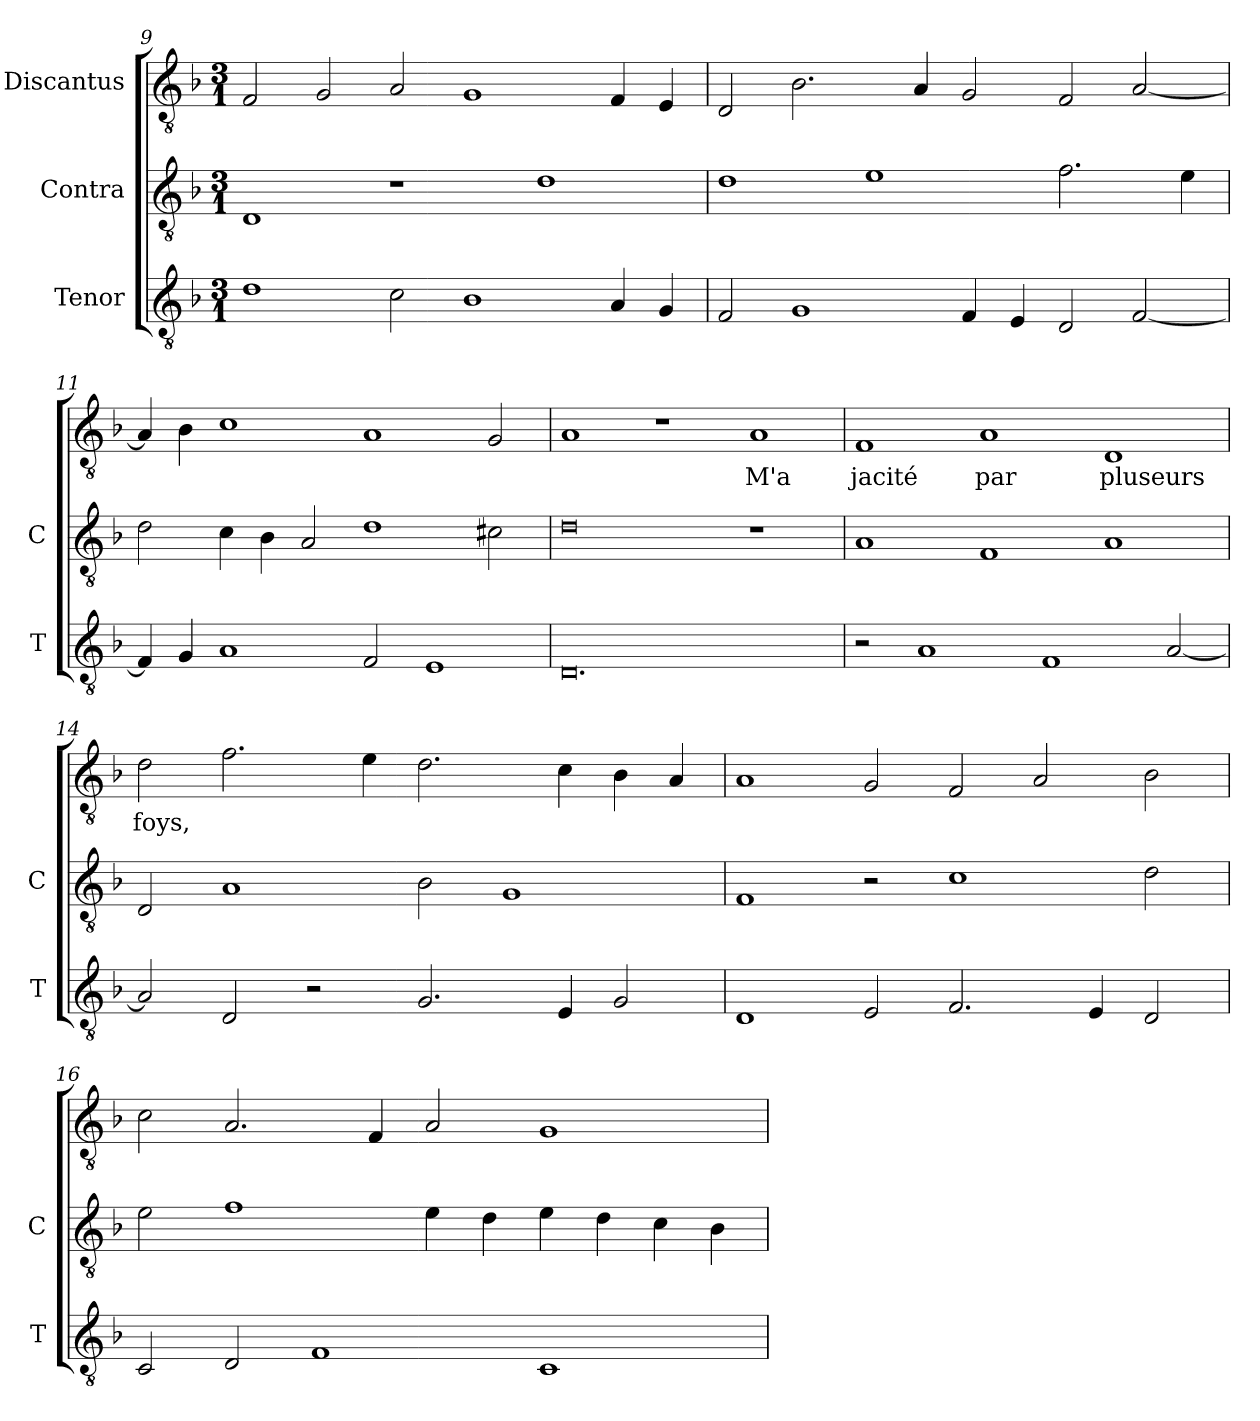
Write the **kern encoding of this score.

**kern	**kern	**kern	**text
*part3	*part2	*part1	*part1
*staff3	*staff2	*staff1	*staff1
*I"Tenor	*I"Contra	*I"Discantus	*
*I'T	*I'C	*	*
*clefGv2	*clefGv2	*clefGv2	*
*k[b-]	*k[b-]	*k[b-]	*
*M3/1	*M3/1	*M3/1	*
=9	=9	=9	=9
1d	1D	2F	.
.	.	2G	.
2c	1r	2A	.
1B-	.	1G	.
.	1d	.	.
4A	.	4F	.
4G	.	4E	.
=10	=10	=10	=10
2F	1d	2D	.
1G	.	2.B-	.
.	1e	.	.
.	.	4A	.
4F	.	2G	.
4E	.	.	.
2D	2.f	2F	.
[2F	.	[2A	.
.	4e	.	.
=11	=11	=11	=11
4F]	2d	4A]	.
4G	.	4B-	.
1A	4c	1c	.
.	4B-	.	.
.	2A	.	.
2F	1d	1A	.
1E	.	.	.
.	2c#X	2G	.
=12	=12	=12	=12
0.D	0d	1A	.
.	.	1r	.
.	1r	1A	M'a
=13	=13	=13	=13
2r	1A	1F	jacité
1A	.	.	.
.	1F	1A	par
1F	.	.	.
.	1A	1D	pluseurs
[2A	.	.	.
=14	=14	=14	=14
2A]	2D	2d	foys,
2D	1A	2.f	.
2r	.	.	.
.	.	4e	.
2.G	2B-	2.d	.
.	1G	.	.
4E	.	4c	.
2G	.	4B-	.
.	.	4A	.
=15	=15	=15	=15
1D	1F	1A	.
2E	2r	2G	.
2.F	1c	2F	.
.	.	2A	.
4E	.	.	.
2D	2d	2B-	.
=16	=16	=16	=16
2C	2e	2c	.
2D	1f	2.A	.
1F	.	.	.
.	.	4F	.
.	4e	2A	.
.	4d	.	.
1C	4e	1G	.
.	4d	.	.
.	4c	.	.
.	4B-	.	.
=	=	=	=
*-	*-	*-	*-
